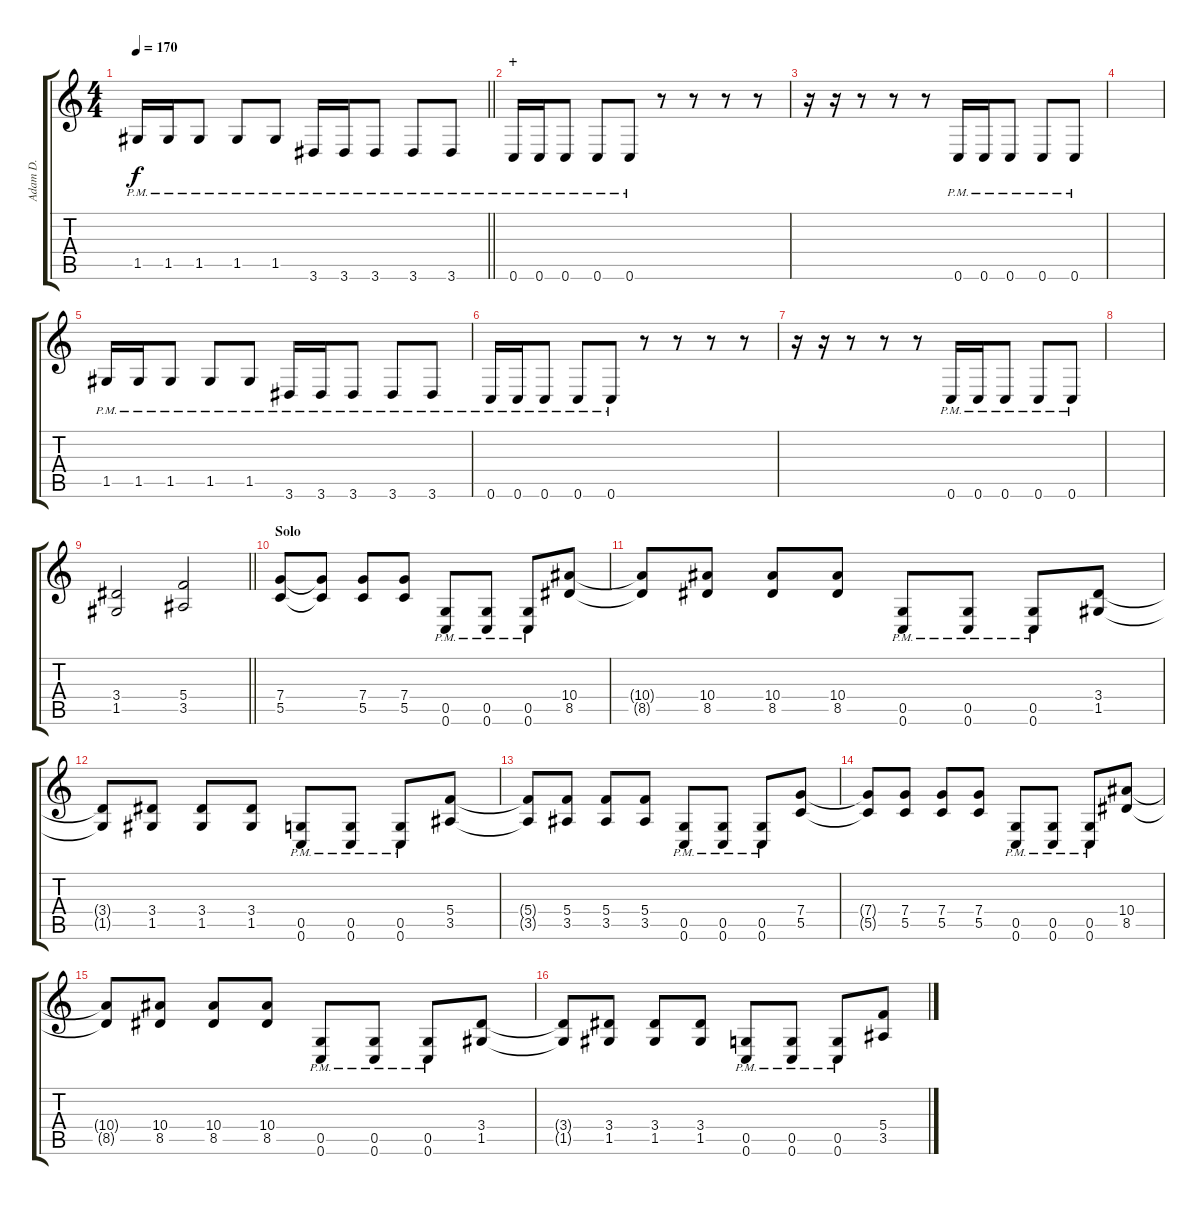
\track ("Adam D." "Adam D.") {instrument distortionguitar}
\staff {score tabs}
\tuning (D4 A3 F3 C3 G2 C2) {hide}
\ts (4 4)
\tempo 170
\clef g2
\barLineRight lightlight
\ks c
1.5{pm}.16{dy f} 1.5{pm}.16 1.5{pm}.8 1.5{pm}.8 1.5{pm}.8 3.6{pm}.16 3.6{pm}.16 3.6{pm}.8 3.6{pm}.8 3.6{pm}.8 |
\section ("" "+")
0.6{pm}.16 0.6{pm}.16 0.6{pm}.8 0.6{pm}.8 0.6{pm}.8 r.8 r.8 r.8 r.8 |
r.16 r.16 r.8 r.8 r.8 0.6{pm}.16 0.6{pm}.16 0.6{pm}.8 0.6{pm}.8 0.6{pm}.8 |
|
1.5{pm}.16 1.5{pm}.16 1.5{pm}.8 1.5{pm}.8 1.5{pm}.8 3.6{pm}.16 3.6{pm}.16 3.6{pm}.8 3.6{pm}.8 3.6{pm}.8 |
0.6{pm}.16 0.6{pm}.16 0.6{pm}.8 0.6{pm}.8 0.6{pm}.8 r.8 r.8 r.8 r.8 |
r.16 r.16 r.8 r.8 r.8 0.6{pm}.16 0.6{pm}.16 0.6{pm}.8 0.6{pm}.8 0.6{pm}.8 |
|
\barLineRight lightlight
(3.4 1.5).2 (5.4 3.5).2 |
\section ("" "Solo")
(7.4 5.5).8 (7.4{t} 5.5{t}).8 (7.4 5.5).8 (7.4 5.5).8 (0.5{pm} 0.6{pm}).8 (0.5{pm} 0.6{pm}).8 (0.5{pm} 0.6{pm}).8 (10.4 8.5).8 |
(10.4{t} 8.5{t}).8 (10.4 8.5).8 (10.4 8.5).8 (10.4 8.5).8 (0.5{pm} 0.6{pm}).8 (0.5{pm} 0.6{pm}).8 (0.5{pm} 0.6{pm}).8 (3.4 1.5).8 |
(3.4{t} 1.5{t}).8 (3.4 1.5).8 (3.4 1.5).8 (3.4 1.5).8 (0.5{pm} 0.6{pm}).8 (0.5{pm} 0.6{pm}).8 (0.5{pm} 0.6{pm}).8 (5.4 3.5).8 |
(5.4{t} 3.5{t}).8 (5.4 3.5).8 (5.4 3.5).8 (5.4 3.5).8 (0.5{pm} 0.6{pm}).8 (0.5{pm} 0.6{pm}).8 (0.5{pm} 0.6{pm}).8 (7.4 5.5).8 |
(7.4{t} 5.5{t}).8 (7.4 5.5).8 (7.4 5.5).8 (7.4 5.5).8 (0.5{pm} 0.6{pm}).8 (0.5{pm} 0.6{pm}).8 (0.5{pm} 0.6{pm}).8 (10.4 8.5).8 |
(10.4{t} 8.5{t}).8 (10.4 8.5).8 (10.4 8.5).8 (10.4 8.5).8 (0.5{pm} 0.6{pm}).8 (0.5{pm} 0.6{pm}).8 (0.5{pm} 0.6{pm}).8 (3.4 1.5).8 |
(3.4{t} 1.5{t}).8 (3.4 1.5).8 (3.4 1.5).8 (3.4 1.5).8 (0.5{pm} 0.6{pm}).8 (0.5{pm} 0.6{pm}).8 (0.5{pm} 0.6{pm}).8 (5.4 3.5).8
